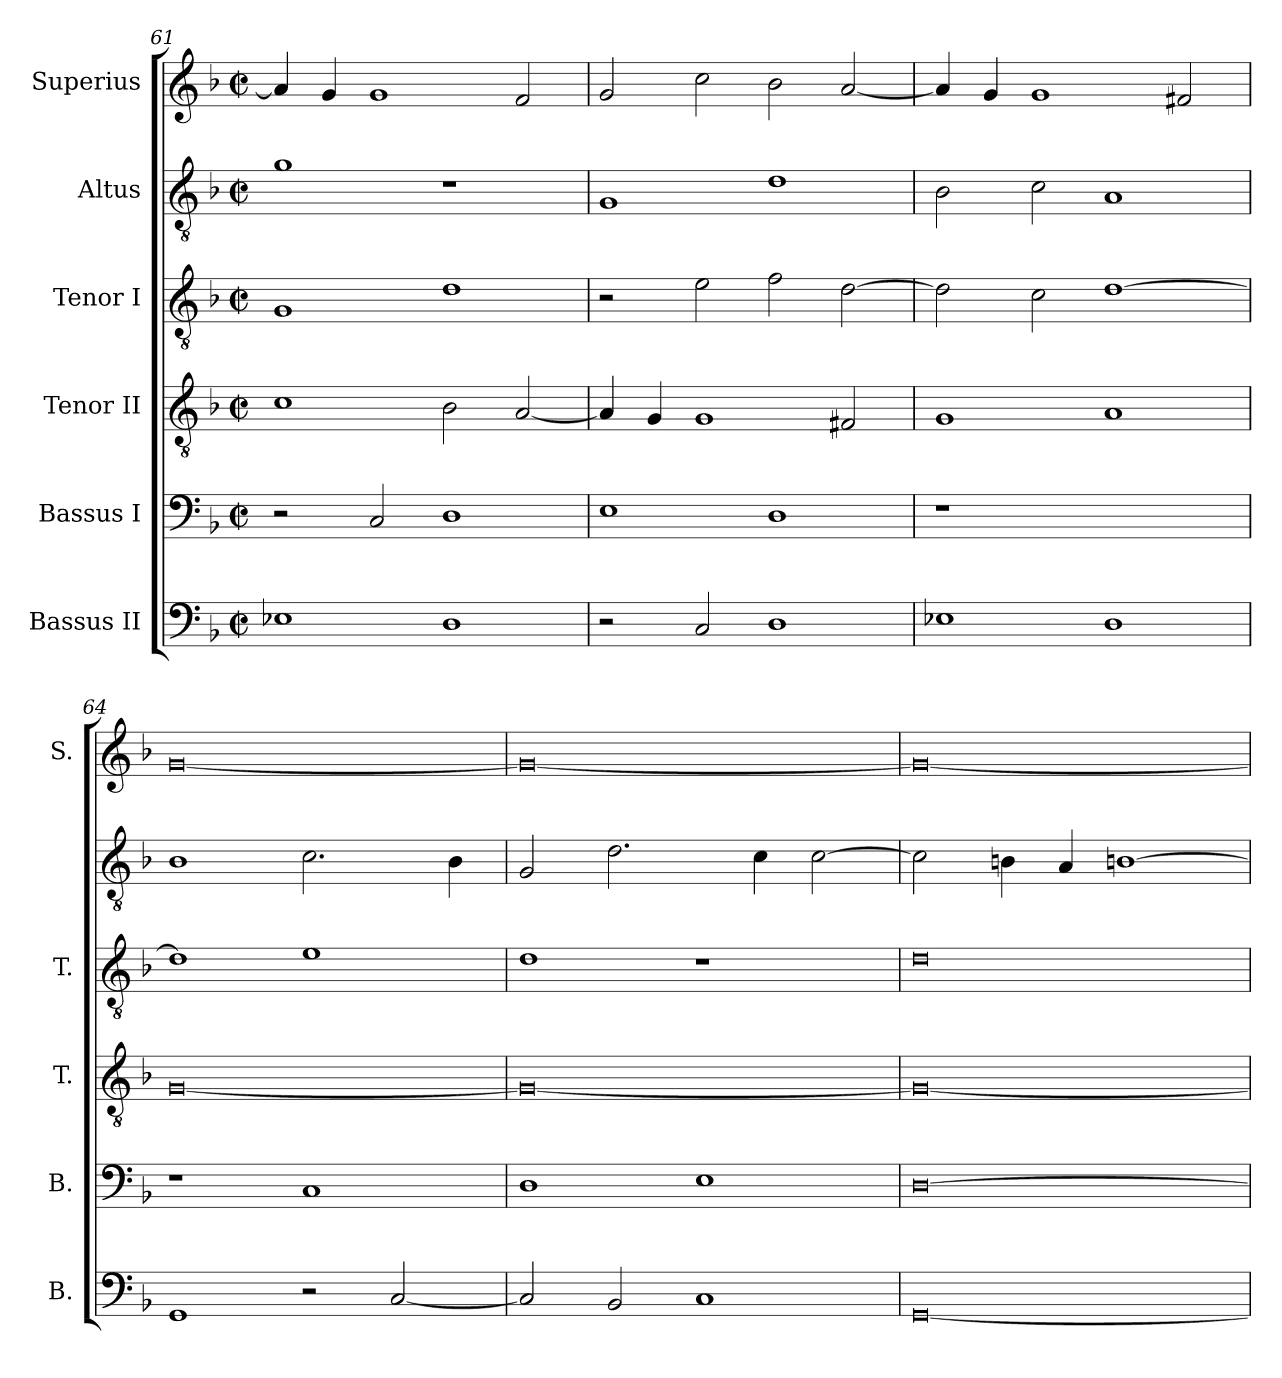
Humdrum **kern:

**kern	**kern	**kern	**kern	**kern	**kern
*part6	*part5	*part4	*part3	*part2	*part1
*staff6	*staff5	*staff4	*staff3	*staff2	*staff1
*I"Bassus II	*I"Bassus I	*I"Tenor II	*I"Tenor I	*I"Altus	*I"Superius
*I'B.	*I'B.	*I'T.	*I'T.	*	*I'S.
*clefF4	*clefF4	*clefGv2	*clefGv2	*clefGv2	*clefG2
*	*	*ITrd7c12	*ITrd7c12	*ITrd7c12	*
*k[b-]	*k[b-]	*k[b-]	*k[b-]	*k[b-]	*k[b-]
*F:	*F:	*F:	*F:	*F:	*F:
*M2/2	*M2/2	*M2/2	*M2/2	*M2/2	*M2/2
*met(c|)	*met(c|)	*met(c|)	*met(c|)	*met(c|)	*met(c|)
=61	=61	=61	=61	=61	=61
1E-Xi	2r	1Ci	1GGi	1Gi	4ai/]
.	.	.	.	.	4gi/
.	2Ci/	.	.	.	1gi
1Di	1Di	2BB-i\	1Di	1r	.
.	.	[<2AAi/	.	.	2fi/
=62	=62	=62	=62	=62	=62
2r	1Ei	4AAi/]	2r	1GGi	2gi/
.	.	4GGi/	.	.	.
2Ci/	.	1GGi	2Ei\	.	2cci\
1Di	1Di	.	2Fi\	1Di	2b-i\
.	.	2FF#Xi/	[>2Di\	.	[<2ai/
!!LO:LB:g=z
=63	=63	=63	=63	=63	=63
!	!LO:N:vis=1	!	!	!	!
1E-Xi	1r	1GGi	2Di\]	2BB-i\	4ai/]
.	.	.	.	.	4gi/
.	.	.	2Ci\	2Ci\	1gi
1Di	1ryy	1AAi	[>1Di	1AAi	.
.	.	.	.	.	2f#Xi/
=64	=64	=64	=64	=64	=64
1GGi	1r	[<0GGi	1Di]	1BB-i	[<0gi
2r	1Ci	.	1Ei	2.Ci\	.
[<2Ci/	.	.	.	.	.
.	.	.	.	4BB-i\	.
=65	=65	=65	=65	=65	=65
2Ci/]	1Di	0GGi_<	1Di	2GGi/	0gi_<
2BB-i/	.	.	.	2.Di\	.
1Ci	1Ei	.	1r	.	.
.	.	.	.	4Ci\	.
.	.	.	.	[>2Ci\	.
=66	=66	=66	=66	=66	=66
[<0GGi	[>0Di	0GGi_<	0Di	2Ci\]	0gi_<
.	.	.	.	4BBni\	.
.	.	.	.	4AAi/	.
.	.	.	.	[>1BBni	.
=	=	=	=	=	=
*-	*-	*-	*-	*-	*-
